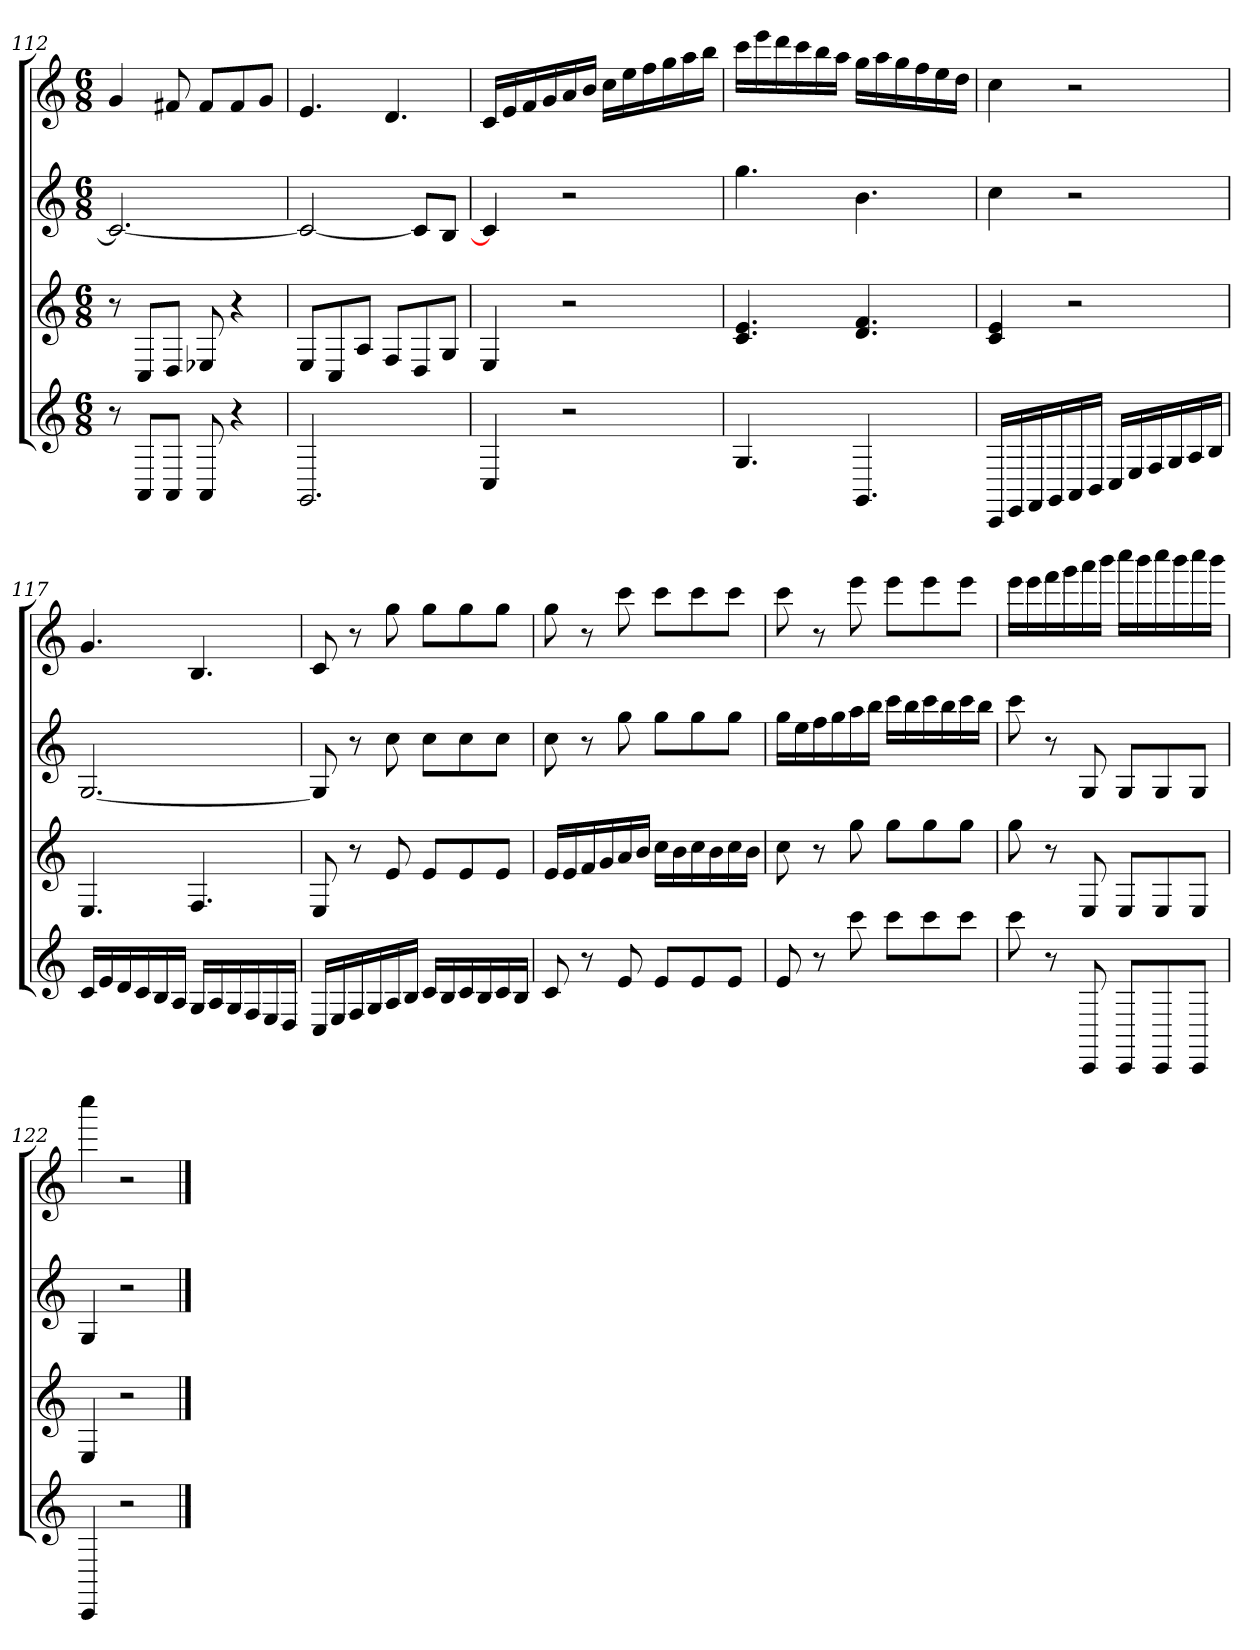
**kern	**kern	**kern	**kern
*part4	*part3	*part2	*part1
*staff4	*staff3	*staff2	*staff1
*k[]	*k[]	*k[]	*k[]
*C:	*C:	*C:	*C:
*M6/8	*M6/8	*M6/8	*M6/8
=112	=112	=112	=112
8r	8r	2.c_	4g
8AAL	8CL	.	.
8AAJ	8DJ	.	8f#X
8AA	8E-X	.	8f#L
4r	4r	.	8f#
.	.	.	8gJ
=113	=113	=113	=113
2.GG	8EL	2c_	4.e
.	8C	.	.
.	8AJ	.	.
.	8FL	.	4.d
.	8D	8cL]	.
.	8GJ	8BJ	.
=114	=114	=114	=114
4C	4E	4c]	16cLL
.	.	.	16e
.	.	.	16f
.	.	.	16g
2r	2r	2r	16a
.	.	.	16bJJ
.	.	.	16ccLL
.	.	.	16ee
.	.	.	16ff
.	.	.	16gg
.	.	.	16aa
.	.	.	16bbJJ
=115	=115	=115	=115
4.G	4.c 4.e	4.gg	16cccLL
.	.	.	16eee
.	.	.	16ddd
.	.	.	16ccc
.	.	.	16bb
.	.	.	16aaJJ
4.GG	4.d 4.f	4.b	16ggLL
.	.	.	16aa
.	.	.	16gg
.	.	.	16ff
.	.	.	16ee
.	.	.	16ddJJ
=116	=116	=116	=116
16CCLL	4c 4e	4cc	4cc
16EE	.	.	.
16FF	.	.	.
16GG	.	.	.
16AA	2r	2r	2r
16BBJJ	.	.	.
16CLL	.	.	.
16E	.	.	.
16F	.	.	.
16G	.	.	.
16A	.	.	.
16BJJ	.	.	.
=117	=117	=117	=117
16cLL	4.E	[2.G	4.g
16e	.	.	.
16d	.	.	.
16c	.	.	.
16B	.	.	.
16AJJ	.	.	.
16GLL	4.F	.	4.B
16A	.	.	.
16G	.	.	.
16F	.	.	.
16E	.	.	.
16DJJ	.	.	.
=118	=118	=118	=118
16CLL	8E	8G]	8c
16E	.	.	.
16F	8r	8r	8r
16G	.	.	.
16A	8e	8cc	8gg
16BJJ	.	.	.
16cLL	8eL	8ccL	8ggL
16B	.	.	.
16c	8e	8cc	8gg
16B	.	.	.
16c	8eJ	8ccJ	8ggJ
16BJJ	.	.	.
=119	=119	=119	=119
8c	16eLL	8cc	8gg
.	16e	.	.
8r	16f	8r	8r
.	16g	.	.
8e	16a	8gg	8ccc
.	16bJJ	.	.
8eL	16ccLL	8ggL	8cccL
.	16b	.	.
8e	16cc	8gg	8ccc
.	16b	.	.
8eJ	16cc	8ggJ	8cccJ
.	16bJJ	.	.
=120	=120	=120	=120
8e	8cc	16ggLL	8ccc
.	.	16ee	.
8r	8r	16ff	8r
.	.	16gg	.
8ccc	8gg	16aa	8eee
.	.	16bbJJ	.
8cccL	8ggL	16cccLL	8eeeL
.	.	16bb	.
8ccc	8gg	16ccc	8eee
.	.	16bb	.
8cccJ	8ggJ	16ccc	8eeeJ
.	.	16bbJJ	.
=121	=121	=121	=121
8ccc	8gg	8ccc	16eeeLL
.	.	.	16eee
8r	8r	8r	16fff
.	.	.	16ggg
8CC	8E	8G	16aaa
.	.	.	16bbbJJ
8CCL	8EL	8GL	16ccccLL
.	.	.	16bbb
8CC	8E	8G	16cccc
.	.	.	16bbb
8CCJ	8EJ	8GJ	16cccc
.	.	.	16bbbJJ
=122	=122	=122	=122
4CC	4E	4G	4cccc
2r	2r	2r	2r
==	==	==	==
*-	*-	*-	*-
